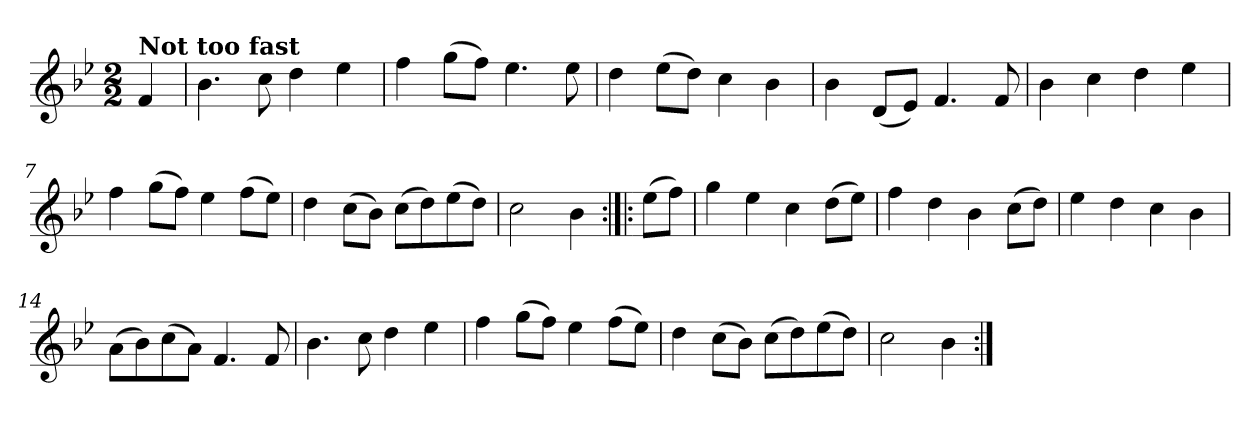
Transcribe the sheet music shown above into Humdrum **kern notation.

**kern
*part1
*staff1
*clefG2
*k[b-e-]
*B-:
*M2/2
=1
!LO:TX:a:B:t=Not too fast
4f/
=2
4.b-\
8cc\
4dd\
4ee-\
=3
4ff\
(>8gg\L
8ff\J)
4.ee-\
8ee-\
=4
4dd\
(>8ee-\L
8dd\J)
4cc\
4b-\
=5
4b-\
(<8d/L
8e-/J)
4.f/
8f/
=6
4b-\
4cc\
4dd\
4ee-\
=7
4ff\
(>8gg\L
8ff\J)
4ee-\
(>8ff\L
8ee-\J)
=8
4dd\
(>8cc\L
8b-\J)
(>8cc\L
8dd\)
(>8ee-\
8dd\J)
=9
2cc\
4b-\
!!LO:LB:g=z
=10:|!|:
(>8ee-\L
8ff\J)
=11
4gg\
4ee-\
4cc\
(>8dd\L
8ee-\J)
=12
4ff\
4dd\
4b-\
(>8cc\L
8dd\J)
=13
4ee-\
4dd\
4cc\
4b-\
=14
(>8a\L
8b-\)
(>8cc\
8a\J)
4.f/
8f/
=15
4.b-\
8cc\
4dd\
4ee-\
=16
4ff\
(>8gg\L
8ff\J)
4ee-\
(>8ff\L
8ee-\J)
=17
4dd\
(>8cc\L
8b-\J)
(>8cc\L
8dd\)
(>8ee-\
8dd\J)
!!LO:LB:g=z
=18
2cc\
4b-\
=:|!
*-
